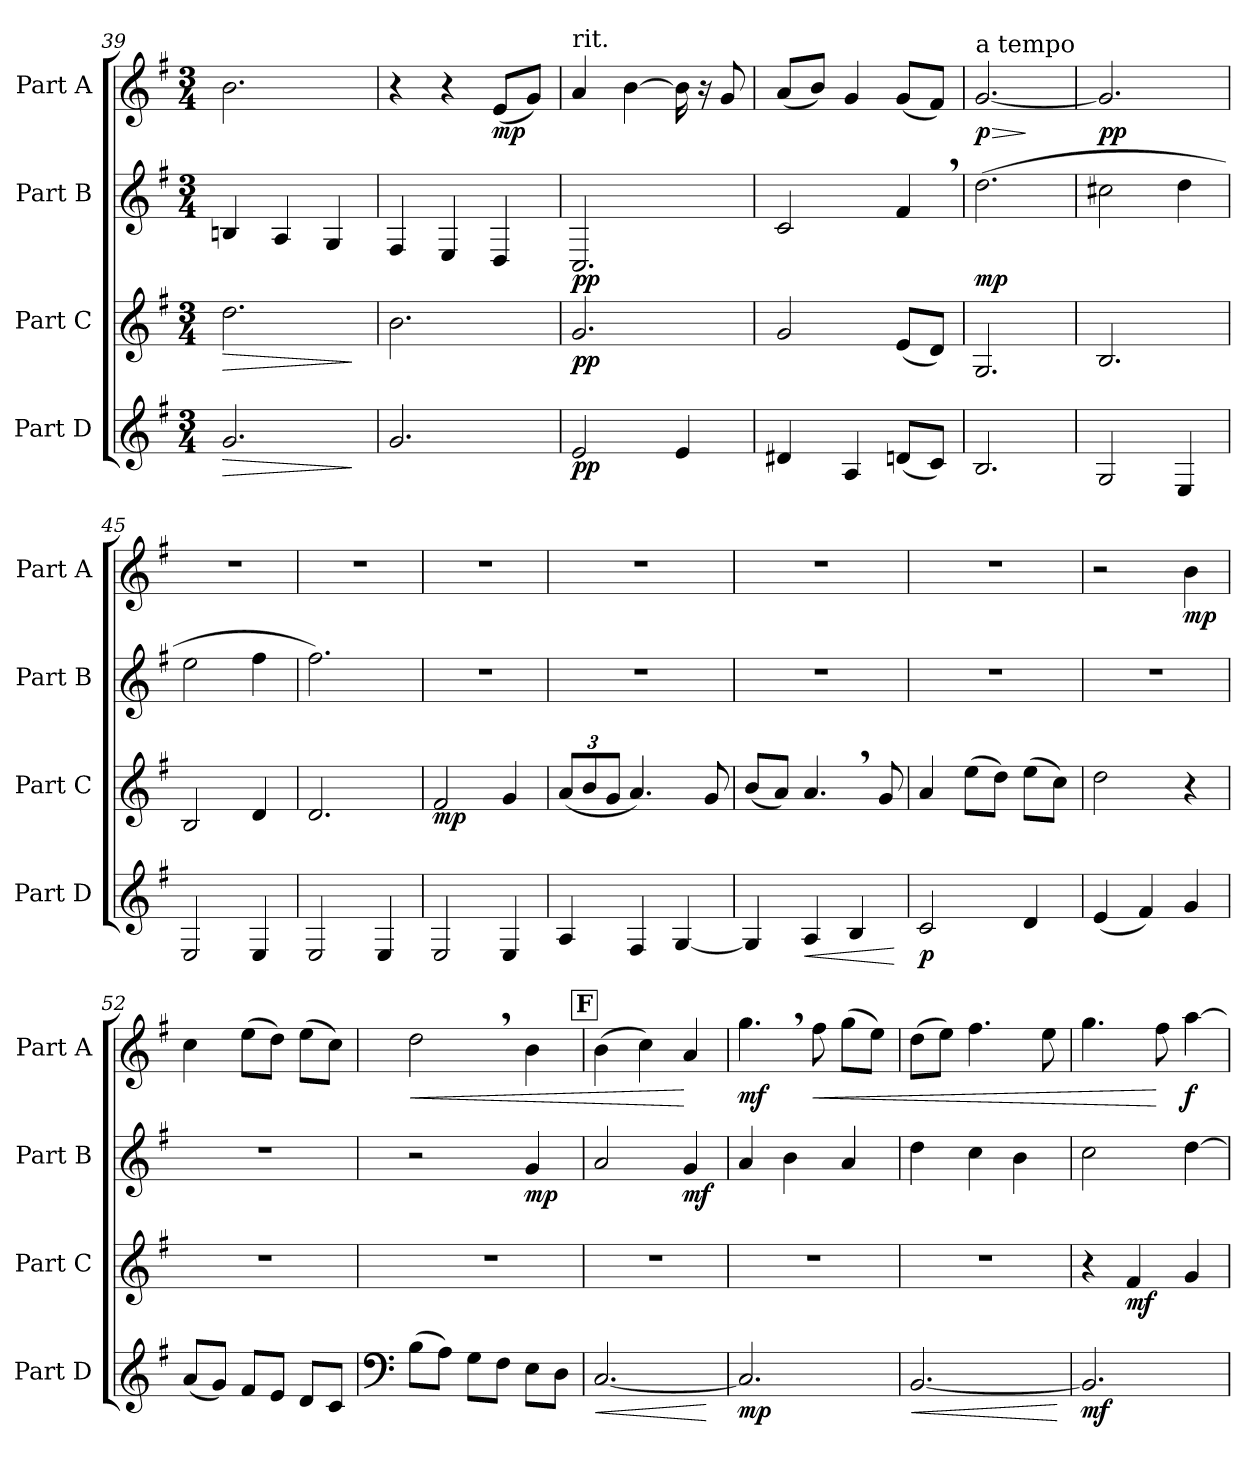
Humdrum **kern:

**kern	**dynam	**kern	**dynam	**kern	**dynam	**kern	**dynam
*part4	*part4	*part3	*part3	*part2	*part2	*part1	*part1
*staff4	*staff4	*staff3	*staff3	*staff2	*staff2	*staff1	*staff1
*I"Part D	*	*I"Part C	*	*I"Part B	*	*I"Part A	*
*I'Part D	*	*I'Part C	*	*I'Part B	*	*I'Part A	*
*clefG2	*	*clefG2	*	*clefG2	*	*clefG2	*
*ITrd4c7	*	*ITrd4c7	*	*ITrd4c7	*	*ITrd4c7	*
*k[]	*	*k[]	*	*k[]	*	*k[]	*
*M3/4	*	*M3/4	*	*M3/4	*	*M3/4	*
=39	=39	=39	=39	=39	=39	=39	=39
!	!LO:HP:b	!	!LO:HP:b	!	!	!	!
2.c/	>	2.g\	>	4En/	.	2.e\	.
.	.	.	.	4D/	.	.	.
.	.	.	.	4C/	.	.	.
.	]	.	]	.	.	.	.
=40	=40	=40	=40	=40	=40	=40	=40
2.c/	.	2.e\	.	4BB/	.	4r	.
.	.	.	.	4AA/	.	4r	.
!	!	!	!	!	!	!	!LO:DY:b
.	.	.	.	4GG/	.	(8A/L	mp
.	.	.	.	.	.	8c/J)	.
=41	=41	=41	=41	=41	=41	=41	=41
!	!	!	!	!	!	!LO:TX:a:t=rit.	!
!	!LO:DY:b	!	!LO:DY:b	!	!LO:DY:b	!	!
2A/	pp	2.c/	pp	2.FF/	pp	4d/	.
*	*	*	*	*	*	*MM65	*
.	.	.	.	.	.	[4e\	.
4A/	.	.	.	.	.	16e\]	.
.	.	.	.	.	.	16r	.
.	.	.	.	.	.	8c/	.
=42	=42	=42	=42	=42	=42	=42	=42
*	*	*	*	*	*	*MM60	*
4G#X/	.	2c/	.	2F/	.	(8d/L	.
.	.	.	.	.	.	8e/J)	.
4D/	.	.	.	.	.	4c/	.
*	*	*	*	*	*	*MM65	*
(8Gn/L	.	(8A/L	.	4B,/	.	(8c/L	.
8F/J)	.	8G/J)	.	.	.	8B/J)	.
=43	=43	=43	=43	=43	=43	=43	=43
!!LO:REH:place=s1:a:B:fs=14:t=E
*	*	*	*	*	*	*MM70	*
!	!	!	!	!	!	!LO:TX:a:t=a tempo	!
!	!	!	!	!	!LO:DY:b	!	!LO:HP:b
!	!	!	!	!	!	!	!LO:DY:n=1:b
2.E/	.	2.C/	.	(2.g\	mp	[2.c/	> p
.	.	.	.	.	.	.	]
!!LO:PB:g=z
=44	=44	=44	=44	=44	=44	=44	=44
!	!	!	!	!	!	!	!LO:DY:b
2C/	.	2.E/	.	2f#X\	.	2.c/]	pp
4AA/	.	.	.	4g\	.	.	.
=45	=45	=45	=45	=45	=45	=45	=45
2AA/	.	2E/	.	2a\	.	2.r	.
4AA/	.	4G/	.	4b\	.	.	.
=46	=46	=46	=46	=46	=46	=46	=46
2AA/	.	2.G/	.	2.b\)	.	2.r	.
4AA/	.	.	.	.	.	.	.
=47	=47	=47	=47	=47	=47	=47	=47
!	!	!	!LO:DY:b	!	!	!	!
2AA/	.	2B/	mp	2.r	.	2.r	.
4AA/	.	4c/	.	.	.	.	.
=48	=48	=48	=48	=48	=48	=48	=48
*	*	*Xbrackettup	*	*	*	*	*
4D/	.	(12d/L	.	2.r	.	2.r	.
.	.	12e/	.	.	.	.	.
.	.	12c/J	.	.	.	.	.
4BB/	.	4.d/)	.	.	.	.	.
[4C/	.	.	.	.	.	.	.
.	.	8c/	.	.	.	.	.
=49	=49	=49	=49	=49	=49	=49	=49
4C/]	.	(8e/L	.	2.r	.	2.r	.
.	.	8d/J)	.	.	.	.	.
!	!LO:HP:b	!	!	!	!	!	!
4D/	<	4.d,/	.	.	.	.	.
4E/	.	.	.	.	.	.	.
.	.	8c/	.	.	.	.	.
.	[	.	.	.	.	.	.
=50	=50	=50	=50	=50	=50	=50	=50
!	!LO:DY:b	!	!	!	!	!	!
2F/	p	4d/	.	2.r	.	2.r	.
.	.	(8a\L	.	.	.	.	.
.	.	8g\J)	.	.	.	.	.
4G/	.	(8a\L	.	.	.	.	.
.	.	8f\J)	.	.	.	.	.
=51	=51	=51	=51	=51	=51	=51	=51
(4A/	.	2g\	.	2.r	.	2r	.
4B/)	.	.	.	.	.	.	.
!	!	!	!	!	!	!	!LO:DY:b
4c/	.	4r	.	.	.	4e\	mp
!!LO:LB:g=z
=52	=52	=52	=52	=52	=52	=52	=52
(8d/L	.	2.r	.	2.r	.	4f\	.
8c/J)	.	.	.	.	.	.	.
8B/L	.	.	.	.	.	(8a\L	.
8A/J	.	.	.	.	.	8g\J)	.
8G/L	.	.	.	.	.	(8a\L	.
8F/J	.	.	.	.	.	8f\J)	.
=53	=53	=53	=53	=53	=53	=53	=53
*clefF4	*	*	*	*	*	*	*
!	!	!	!	!	!	!	!LO:HP:b
(8E\L	.	2.r	.	2r	.	2g,\	<
8D\J)	.	.	.	.	.	.	.
8C\L	.	.	.	.	.	.	.
8BB\J	.	.	.	.	.	.	.
!	!	!	!	!	!LO:DY:b	!	!
8AA\L	.	.	.	4c/	mp	4e\	.
8GG\J	.	.	.	.	.	.	.
!!LO:REH:place=s1:a:B:fs=14:t=F
=54	=54	=54	=54	=54	=54	=54	=54
!	!LO:HP:b	!	!	!	!	!	!
[2.FF/	<	2.r	.	2d/	.	(4e\	.
.	.	.	.	.	.	4f\)	.
!	!	!	!	!	!LO:DY:b	!	!
.	.	.	.	4c/	mf	4d/	[
.	[	.	.	.	.	.	.
=55	=55	=55	=55	=55	=55	=55	=55
!	!LO:DY:b	!	!	!	!	!	!LO:DY:b
2.FF/]	mp	2.r	.	4d/	.	4.cc,\	mf
.	.	.	.	4e\	.	.	.
!	!	!	!	!	!	!	!LO:HP:b
.	.	.	.	.	.	8b\	<
.	.	.	.	4d/	.	(8cc\L	.
.	.	.	.	.	.	8a\J)	.
=56	=56	=56	=56	=56	=56	=56	=56
!	!LO:HP:b	!	!	!	!	!	!
[2.EE/	<	2.r	.	4g\	.	(8g\L	.
.	.	.	.	.	.	8a\J)	.
.	.	.	.	4f\	.	4.b\	.
.	.	.	.	4e\	.	.	.
.	.	.	.	.	.	8a\	.
.	[	.	.	.	.	.	.
=57	=57	=57	=57	=57	=57	=57	=57
!	!LO:DY:b	!	!	!	!	!	!
2.EE/]	mf	4r	.	2f\	.	4.cc\	.
!	!	!	!LO:DY:b	!	!	!	!
.	.	4B/	mf	.	.	.	.
.	.	.	.	.	.	8b\	[
!	!	!	!	!	!	!	!LO:DY:b
.	.	4c/	.	[4g\	.	[4dd\	f
=	=	=	=	=	=	=	=
*-	*-	*-	*-	*-	*-	*-	*-
